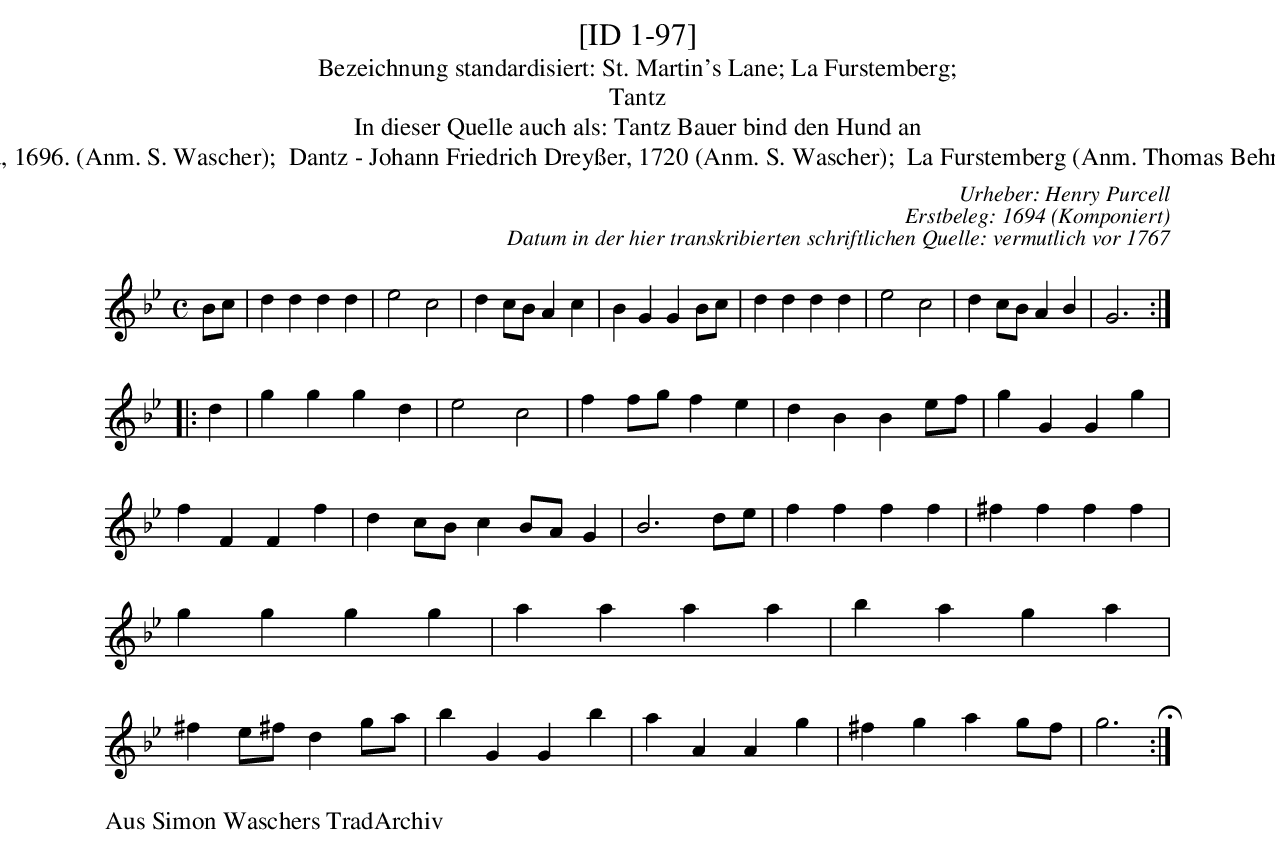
X:1
T:[ID 1-97]
T:Bezeichnung standardisiert: St. Martin's Lane; La Furstemberg;
T:Tantz
T:In dieser Quelle auch als: Tantz Bauer bind den Hund an
T:In anderer Quelle: St.Martin's Lane - Playford, Dancing Master,9th Ed, 1696. (Anm. S. Wascher);  Dantz - Johann Friedrich Drey\sser, 1720 (Anm. S. Wascher);  La Furstemberg (Anm. Thomas Behr);  Blikke doos - Hs. Volksmelodie\"eën 1755-1773 (Anm. S. Wascher);
C:Urheber: Henry Purcell
C:Erstbeleg: 1694 (Komponiert)
C:Datum in der hier transkribierten schriftlichen Quelle: vermutlich vor 1767
"Tanzsammlung Dahlhoff" Staatsbibliothek zu Berlin, Musiksammlung, Mus. ms. 40182, Buch 01, 097/1, PDF Nr: 103
L:1/8
M:C
K:Gm
Bc |\ %auftakt
d2d2d2d2 | e4c4 | d2cBA2c2 | B2G2G2\
Bc | d2d2d2d2 | e4c4 | d2cBA2B2 | G6 ::
d2 |\ %auftakt
g2g2g2d2 | e4c4 | f2fgf2e2 | d2B2B2ef | g2G2G2g2 | f2F2F2f2 | d2cBc2 BAG2 | B6de | f2f2f2f2 | ^f2f2f2f2 | g2g2g2g2 | a2a2a2a2 | b2a2g2a2 | ^f2e^fd2ga | b2G2G2b2 | a2A2A2g2 | ^f2g2a2gf | g6 H:|
